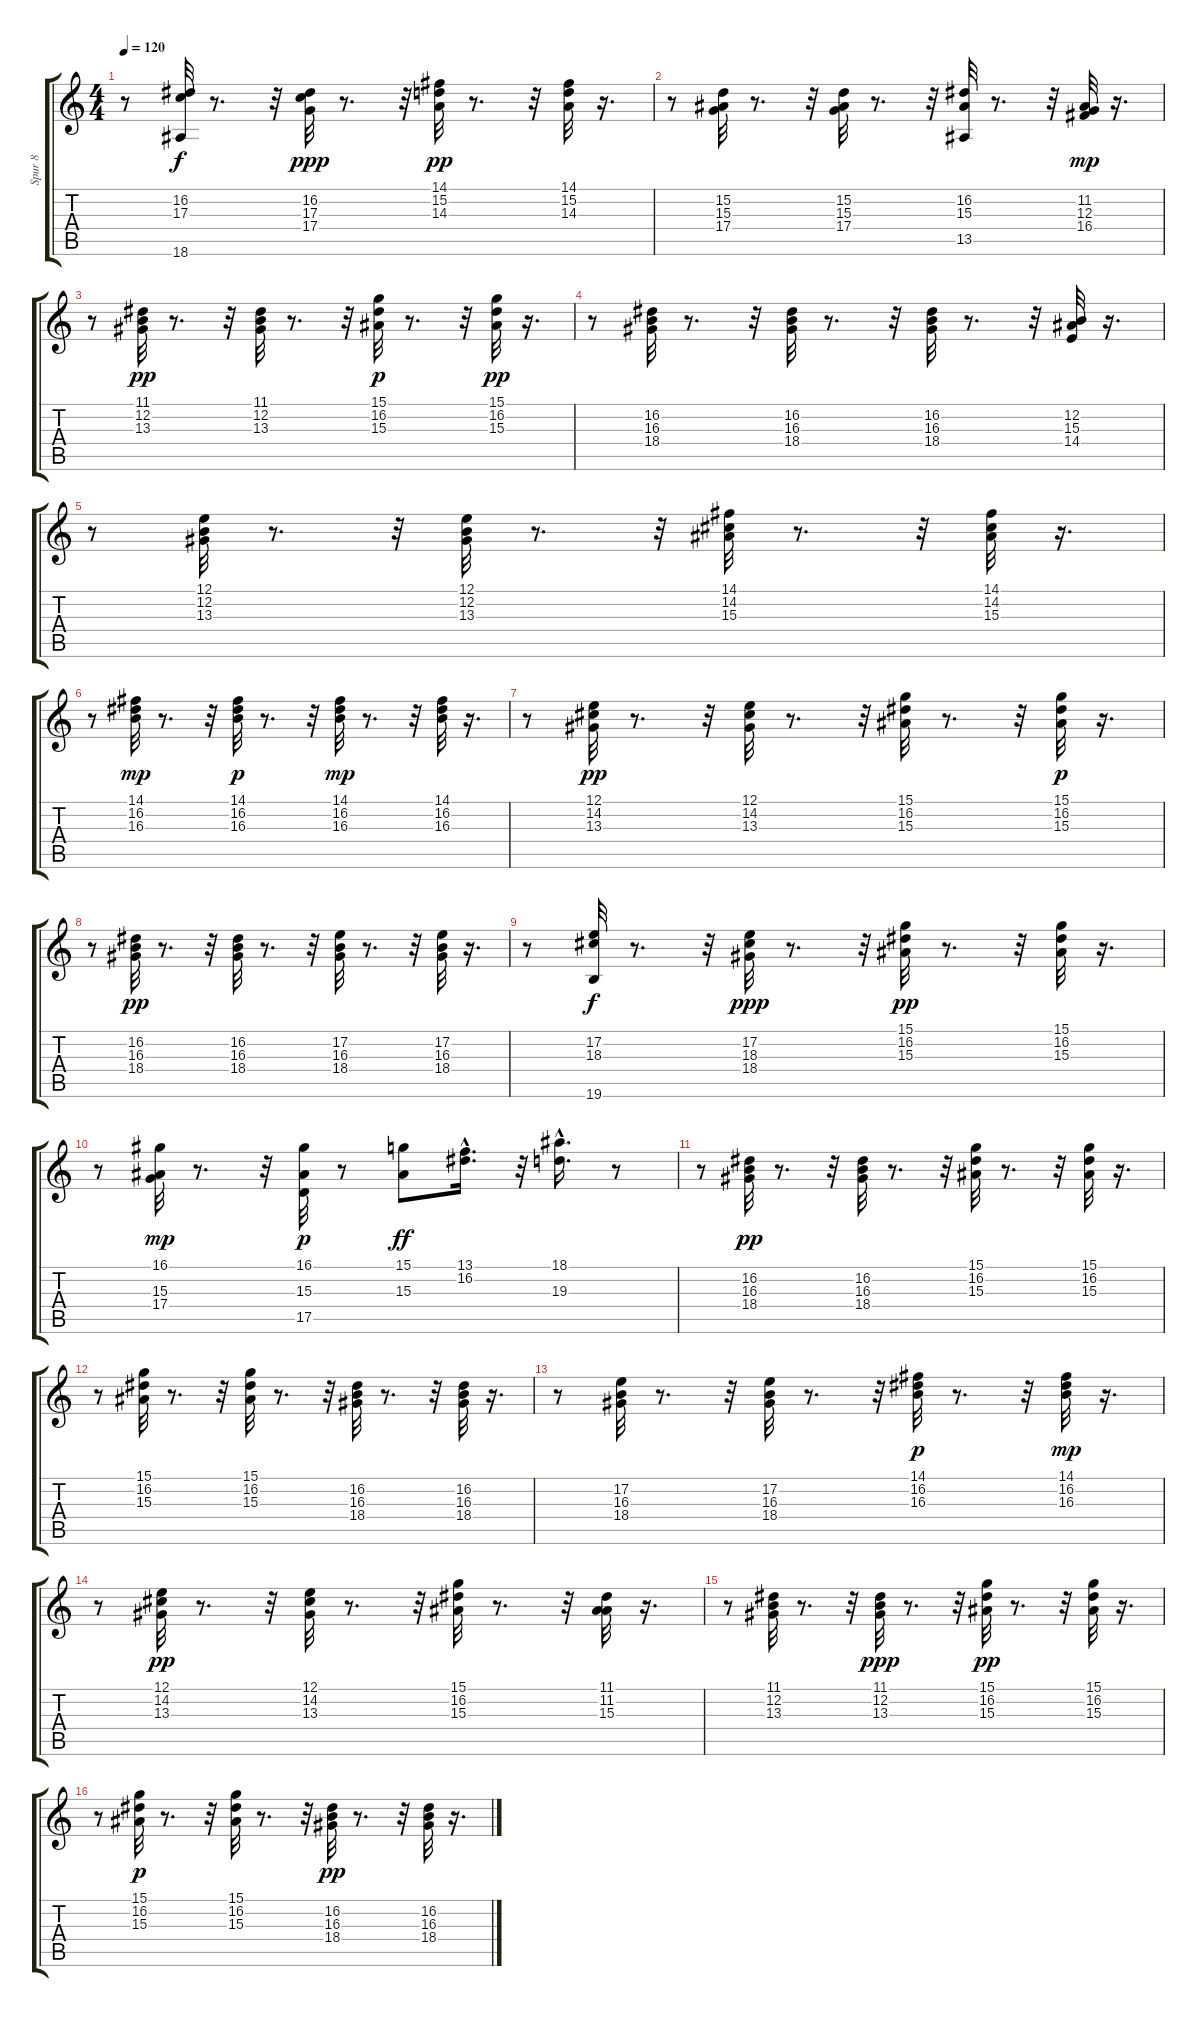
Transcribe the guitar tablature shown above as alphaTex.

\track ("Spur 8" "Spur 8") {instrument xylophone}
\staff {score tabs}
\tuning (E4 B3 G3 D3 A2 E2) {hide}
\ts (4 4)
\tempo 120
\clef g2
\ks c
r.8{dy pp} (16.2 17.3 18.6).32{dy f} r.8{d} r.32 (16.2 17.3 17.4).32{dy ppp} r.8{d} r.32 (14.1 15.2 14.3).32{dy pp} r.8{d} r.32 (14.1 15.2 14.3).32 r.16{d} |
r.8 (15.2 15.3 17.4).32 r.8{d} r.32 (15.2 15.3 17.4).32 r.8{d} r.32 (16.2 15.3 13.5).32 r.8{d} r.32 (11.2 12.3 16.4).32{dy mp} r.16{d} |
r.8 (11.1 12.2 13.3).32{dy pp} r.8{d} r.32 (11.1 12.2 13.3).32 r.8{d} r.32 (15.1 16.2 15.3).32{dy p} r.8{d} r.32 (15.1 16.2 15.3).32{dy pp} r.16{d} |
r.8 (16.2 16.3 18.4).32 r.8{d} r.32 (16.2 16.3 18.4).32 r.8{d} r.32 (16.2 16.3 18.4).32 r.8{d} r.32 (12.2 15.3 14.4).32 r.16{d} |
r.8 (12.1 12.2 13.3).32 r.8{d} r.32 (12.1 12.2 13.3).32 r.8{d} r.32 (14.1 14.2 15.3).32 r.8{d} r.32 (14.1 14.2 15.3).32 r.16{d} |
r.8 (14.1 16.2 16.3).32{dy mp} r.8{d} r.32 (14.1 16.2 16.3).32{dy p} r.8{d} r.32 (14.1 16.2 16.3).32{dy mp} r.8{d} r.32 (14.1 16.2 16.3).32 r.16{d} |
r.8 (12.1 14.2 13.3).32{dy pp} r.8{d} r.32 (12.1 14.2 13.3).32 r.8{d} r.32 (15.1 16.2 15.3).32 r.8{d} r.32 (15.1 16.2 15.3).32{dy p} r.16{d} |
r.8 (16.2 16.3 18.4).32{dy pp} r.8{d} r.32 (16.2 16.3 18.4).32 r.8{d} r.32 (17.2 16.3 18.4).32 r.8{d} r.32 (17.2 16.3 18.4).32 r.16{d} |
r.8 (17.2 18.3 19.6).32{dy f} r.8{d} r.32 (17.2 18.3 18.4).32{dy ppp} r.8{d} r.32 (15.1 16.2 15.3).32{dy pp} r.8{d} r.32 (15.1 16.2 15.3).32 r.16{d} |
r.8 (16.1 15.3 17.4).32{dy mp} r.8{d} r.32 (16.1 15.3 17.5).32{dy p} r.8 (15.1 15.3).8{dy ff} (13.1{hac} 16.2{hac}).16{d} r.32 (18.1{hac} 19.3{hac}).16{d} r.8 |
r.8 (16.2 16.3 18.4).32{dy pp} r.8{d} r.32 (16.2 16.3 18.4).32 r.8{d} r.32 (15.1 16.2 15.3).32 r.8{d} r.32 (15.1 16.2 15.3).32 r.16{d} |
r.8 (15.1 16.2 15.3).32 r.8{d} r.32 (15.1 16.2 15.3).32 r.8{d} r.32 (16.2 16.3 18.4).32 r.8{d} r.32 (16.2 16.3 18.4).32 r.16{d} |
r.8 (17.2 16.3 18.4).32 r.8{d} r.32 (17.2 16.3 18.4).32 r.8{d} r.32 (14.1 16.2 16.3).32{dy p} r.8{d} r.32 (14.1 16.2 16.3).32{dy mp} r.16{d} |
r.8 (12.1 14.2 13.3).32{dy pp} r.8{d} r.32 (12.1 14.2 13.3).32 r.8{d} r.32 (15.1 16.2 15.3).32 r.8{d} r.32 (11.1 11.2 15.3).32 r.16{d} |
r.8 (11.1 12.2 13.3).32 r.8{d} r.32 (11.1 12.2 13.3).32{dy ppp} r.8{d} r.32 (15.1 16.2 15.3).32{dy pp} r.8{d} r.32 (15.1 16.2 15.3).32 r.16{d} |
r.8 (15.1 16.2 15.3).32{dy p} r.8{d} r.32 (15.1 16.2 15.3).32 r.8{d} r.32 (16.2 16.3 18.4).32{dy pp} r.8{d} r.32 (16.2 16.3 18.4).32 r.16{d}
